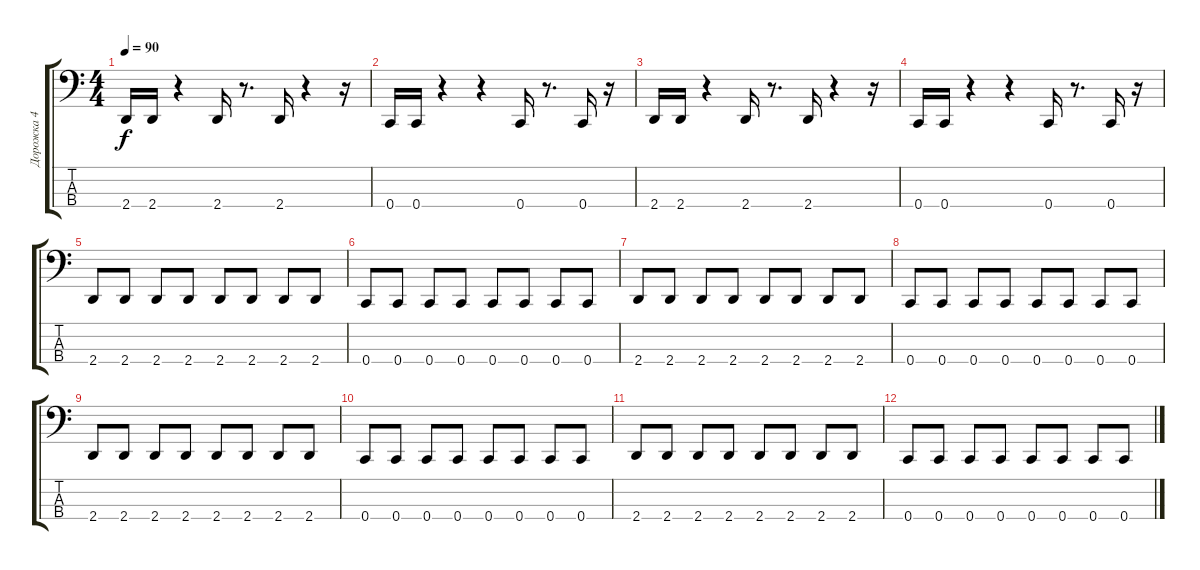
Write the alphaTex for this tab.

\track ("Дорожка 4" "Дорожка 4") {instrument electricbassfinger}
\staff {score tabs}
\tuning (Eb2 Bb1 F1 C1) {hide}
\ts (4 4)
\tempo 90
\clef f4
\ks c
2.4.16{dy f} 2.4.16 r.4 2.4.16 r.8{d} 2.4.16 r.4 r.16 |
0.4.16 0.4.16 r.4 r.4 0.4.16 r.8{d} 0.4.16 r.16 |
2.4.16 2.4.16 r.4 2.4.16 r.8{d} 2.4.16 r.4 r.16 |
0.4.16 0.4.16 r.4 r.4 0.4.16 r.8{d} 0.4.16 r.16 |
2.4.8 2.4.8 2.4.8 2.4.8 2.4.8 2.4.8 2.4.8 2.4.8 |
0.4.8 0.4.8 0.4.8 0.4.8 0.4.8 0.4.8 0.4.8 0.4.8 |
2.4.8 2.4.8 2.4.8 2.4.8 2.4.8 2.4.8 2.4.8 2.4.8 |
0.4.8 0.4.8 0.4.8 0.4.8 0.4.8 0.4.8 0.4.8 0.4.8 |
2.4.8 2.4.8 2.4.8 2.4.8 2.4.8 2.4.8 2.4.8 2.4.8 |
0.4.8 0.4.8 0.4.8 0.4.8 0.4.8 0.4.8 0.4.8 0.4.8 |
2.4.8 2.4.8 2.4.8 2.4.8 2.4.8 2.4.8 2.4.8 2.4.8 |
0.4.8 0.4.8 0.4.8 0.4.8 0.4.8 0.4.8 0.4.8 0.4.8
